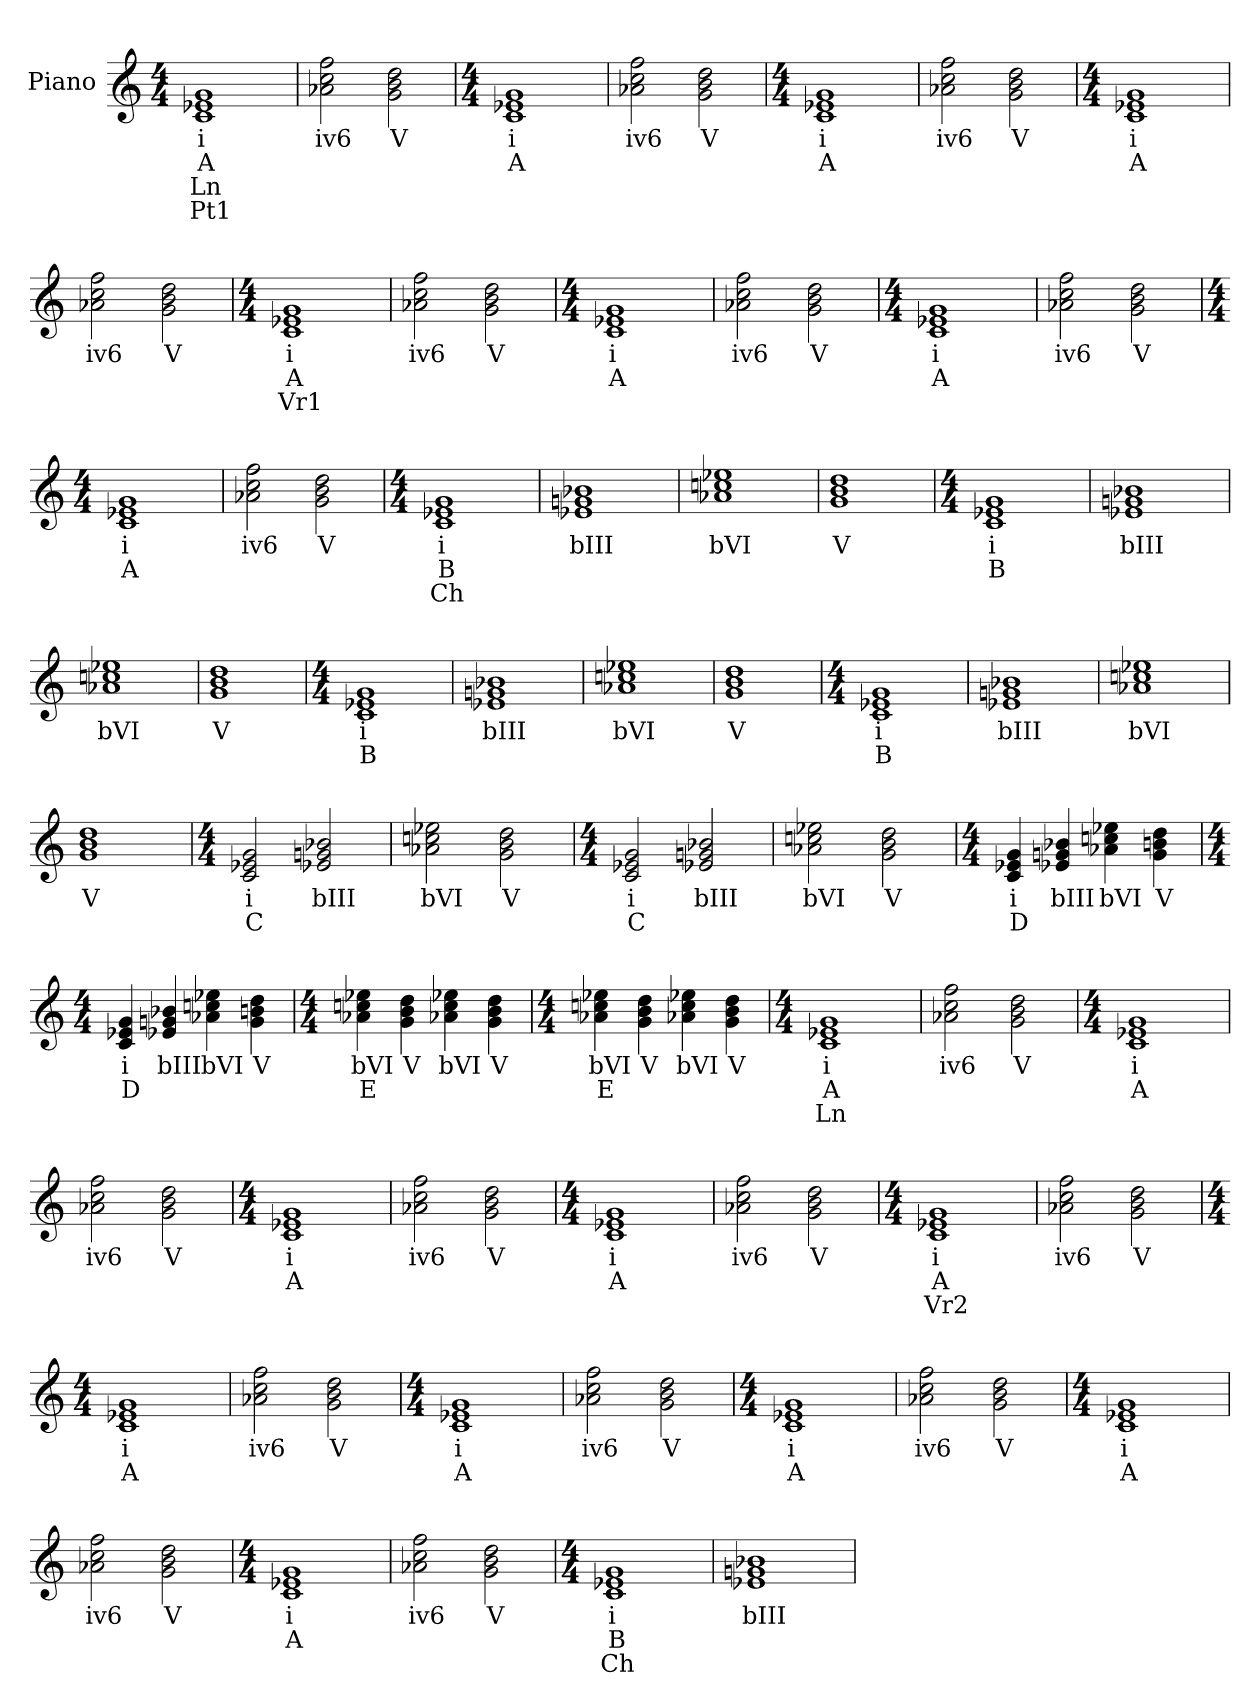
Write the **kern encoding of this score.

**kern	**text	**text	**text	**text
*part1	*part1	*part1	*part1	*part1
*staff1	*staff1	*staff1	*staff1	*staff1
*I"Piano	*	*	*	*
*I'Pno	*	*	*	*
*k[]	*	*	*	*
*C:	*	*	*	*
*M4/4	*	*	*	*
=	=	=	=	=
1c 1e-X 1g	i	A	Ln	Pt1
=	=	=	=	=
*k[]	*	*	*	*
*C:	*	*	*	*
2a-X 2cc 2ff	iv6	.	.	.
2g 2b 2dd	V	.	.	.
=	=	=	=	=
*k[]	*	*	*	*
*C:	*	*	*	*
*M4/4	*	*	*	*
1c 1e-X 1g	i	A	.	.
=	=	=	=	=
*k[]	*	*	*	*
*C:	*	*	*	*
2a-X 2cc 2ff	iv6	.	.	.
2g 2b 2dd	V	.	.	.
=	=	=	=	=
*k[]	*	*	*	*
*C:	*	*	*	*
*M4/4	*	*	*	*
1c 1e-X 1g	i	A	.	.
=	=	=	=	=
*k[]	*	*	*	*
*C:	*	*	*	*
2a-X 2cc 2ff	iv6	.	.	.
2g 2b 2dd	V	.	.	.
=	=	=	=	=
*k[]	*	*	*	*
*C:	*	*	*	*
*M4/4	*	*	*	*
1c 1e-X 1g	i	A	.	.
=	=	=	=	=
*k[]	*	*	*	*
*C:	*	*	*	*
2a-X 2cc 2ff	iv6	.	.	.
2g 2b 2dd	V	.	.	.
=	=	=	=	=
*k[]	*	*	*	*
*C:	*	*	*	*
*M4/4	*	*	*	*
1c 1e-X 1g	i	A	Vr1	.
=	=	=	=	=
*k[]	*	*	*	*
*C:	*	*	*	*
2a-X 2cc 2ff	iv6	.	.	.
2g 2b 2dd	V	.	.	.
=	=	=	=	=
*k[]	*	*	*	*
*C:	*	*	*	*
*M4/4	*	*	*	*
1c 1e-X 1g	i	A	.	.
=	=	=	=	=
*k[]	*	*	*	*
*C:	*	*	*	*
2a-X 2cc 2ff	iv6	.	.	.
2g 2b 2dd	V	.	.	.
=	=	=	=	=
*k[]	*	*	*	*
*C:	*	*	*	*
*M4/4	*	*	*	*
1c 1e-X 1g	i	A	.	.
=	=	=	=	=
*k[]	*	*	*	*
*C:	*	*	*	*
2a-X 2cc 2ff	iv6	.	.	.
2g 2b 2dd	V	.	.	.
=	=	=	=	=
*k[]	*	*	*	*
*C:	*	*	*	*
*M4/4	*	*	*	*
1c 1e-X 1g	i	A	.	.
=	=	=	=	=
*k[]	*	*	*	*
*C:	*	*	*	*
2a-X 2cc 2ff	iv6	.	.	.
2g 2b 2dd	V	.	.	.
=	=	=	=	=
*k[]	*	*	*	*
*C:	*	*	*	*
*M4/4	*	*	*	*
1c 1e-X 1g	i	B	Ch	.
=	=	=	=	=
*k[]	*	*	*	*
*C:	*	*	*	*
1e-X 1gn 1b-X	bIII	.	.	.
=	=	=	=	=
*k[]	*	*	*	*
*C:	*	*	*	*
1a-X 1ccn 1ee-X	bVI	.	.	.
=	=	=	=	=
*k[]	*	*	*	*
*C:	*	*	*	*
1g 1b 1dd	V	.	.	.
=	=	=	=	=
*k[]	*	*	*	*
*C:	*	*	*	*
*M4/4	*	*	*	*
1c 1e-X 1g	i	B	.	.
=	=	=	=	=
*k[]	*	*	*	*
*C:	*	*	*	*
1e-X 1gn 1b-X	bIII	.	.	.
=	=	=	=	=
*k[]	*	*	*	*
*C:	*	*	*	*
1a-X 1ccn 1ee-X	bVI	.	.	.
=	=	=	=	=
*k[]	*	*	*	*
*C:	*	*	*	*
1g 1b 1dd	V	.	.	.
=	=	=	=	=
*k[]	*	*	*	*
*C:	*	*	*	*
*M4/4	*	*	*	*
1c 1e-X 1g	i	B	.	.
=	=	=	=	=
*k[]	*	*	*	*
*C:	*	*	*	*
1e-X 1gn 1b-X	bIII	.	.	.
=	=	=	=	=
*k[]	*	*	*	*
*C:	*	*	*	*
1a-X 1ccn 1ee-X	bVI	.	.	.
=	=	=	=	=
*k[]	*	*	*	*
*C:	*	*	*	*
1g 1b 1dd	V	.	.	.
=	=	=	=	=
*k[]	*	*	*	*
*C:	*	*	*	*
*M4/4	*	*	*	*
1c 1e-X 1g	i	B	.	.
=	=	=	=	=
*k[]	*	*	*	*
*C:	*	*	*	*
1e-X 1gn 1b-X	bIII	.	.	.
=	=	=	=	=
*k[]	*	*	*	*
*C:	*	*	*	*
1a-X 1ccn 1ee-X	bVI	.	.	.
=	=	=	=	=
*k[]	*	*	*	*
*C:	*	*	*	*
1g 1b 1dd	V	.	.	.
=	=	=	=	=
*k[]	*	*	*	*
*C:	*	*	*	*
*M4/4	*	*	*	*
2c 2e-X 2g	i	C	.	.
2e-X 2gn 2b-X	bIII	.	.	.
=	=	=	=	=
*k[]	*	*	*	*
*C:	*	*	*	*
2a-X 2ccn 2ee-X	bVI	.	.	.
2g 2b 2dd	V	.	.	.
=	=	=	=	=
*k[]	*	*	*	*
*C:	*	*	*	*
*M4/4	*	*	*	*
2c 2e-X 2g	i	C	.	.
2e-X 2gn 2b-X	bIII	.	.	.
=	=	=	=	=
*k[]	*	*	*	*
*C:	*	*	*	*
2a-X 2ccn 2ee-X	bVI	.	.	.
2g 2b 2dd	V	.	.	.
=	=	=	=	=
*k[]	*	*	*	*
*C:	*	*	*	*
*M4/4	*	*	*	*
4c 4e-X 4g	i	D	.	.
4e-X 4gn 4b-X	bIII	.	.	.
4a-X 4ccn 4ee-X	bVI	.	.	.
4g 4bn 4dd	V	.	.	.
=	=	=	=	=
*k[]	*	*	*	*
*C:	*	*	*	*
*M4/4	*	*	*	*
4c 4e-X 4g	i	D	.	.
4e-X 4gn 4b-X	bIII	.	.	.
4a-X 4ccn 4ee-X	bVI	.	.	.
4g 4bn 4dd	V	.	.	.
=	=	=	=	=
*k[]	*	*	*	*
*C:	*	*	*	*
*M4/4	*	*	*	*
4a-X 4ccn 4ee-X	bVI	E	.	.
4g 4b 4dd	V	.	.	.
4a-X 4cc 4ee-X	bVI	.	.	.
4g 4b 4dd	V	.	.	.
=	=	=	=	=
*k[]	*	*	*	*
*C:	*	*	*	*
*M4/4	*	*	*	*
4a-X 4ccn 4ee-X	bVI	E	.	.
4g 4b 4dd	V	.	.	.
4a-X 4cc 4ee-X	bVI	.	.	.
4g 4b 4dd	V	.	.	.
=	=	=	=	=
*k[]	*	*	*	*
*C:	*	*	*	*
*M4/4	*	*	*	*
1c 1e-X 1g	i	A	Ln	.
=	=	=	=	=
*k[]	*	*	*	*
*C:	*	*	*	*
2a-X 2cc 2ff	iv6	.	.	.
2g 2b 2dd	V	.	.	.
=	=	=	=	=
*k[]	*	*	*	*
*C:	*	*	*	*
*M4/4	*	*	*	*
1c 1e-X 1g	i	A	.	.
=	=	=	=	=
*k[]	*	*	*	*
*C:	*	*	*	*
2a-X 2cc 2ff	iv6	.	.	.
2g 2b 2dd	V	.	.	.
=	=	=	=	=
*k[]	*	*	*	*
*C:	*	*	*	*
*M4/4	*	*	*	*
1c 1e-X 1g	i	A	.	.
=	=	=	=	=
*k[]	*	*	*	*
*C:	*	*	*	*
2a-X 2cc 2ff	iv6	.	.	.
2g 2b 2dd	V	.	.	.
=	=	=	=	=
*k[]	*	*	*	*
*C:	*	*	*	*
*M4/4	*	*	*	*
1c 1e-X 1g	i	A	.	.
=	=	=	=	=
*k[]	*	*	*	*
*C:	*	*	*	*
2a-X 2cc 2ff	iv6	.	.	.
2g 2b 2dd	V	.	.	.
=	=	=	=	=
*k[]	*	*	*	*
*C:	*	*	*	*
*M4/4	*	*	*	*
1c 1e-X 1g	i	A	Vr2	.
=	=	=	=	=
*k[]	*	*	*	*
*C:	*	*	*	*
2a-X 2cc 2ff	iv6	.	.	.
2g 2b 2dd	V	.	.	.
=	=	=	=	=
*k[]	*	*	*	*
*C:	*	*	*	*
*M4/4	*	*	*	*
1c 1e-X 1g	i	A	.	.
=	=	=	=	=
*k[]	*	*	*	*
*C:	*	*	*	*
2a-X 2cc 2ff	iv6	.	.	.
2g 2b 2dd	V	.	.	.
=	=	=	=	=
*k[]	*	*	*	*
*C:	*	*	*	*
*M4/4	*	*	*	*
1c 1e-X 1g	i	A	.	.
=	=	=	=	=
*k[]	*	*	*	*
*C:	*	*	*	*
2a-X 2cc 2ff	iv6	.	.	.
2g 2b 2dd	V	.	.	.
=	=	=	=	=
*k[]	*	*	*	*
*C:	*	*	*	*
*M4/4	*	*	*	*
1c 1e-X 1g	i	A	.	.
=	=	=	=	=
*k[]	*	*	*	*
*C:	*	*	*	*
2a-X 2cc 2ff	iv6	.	.	.
2g 2b 2dd	V	.	.	.
=	=	=	=	=
*k[]	*	*	*	*
*C:	*	*	*	*
*M4/4	*	*	*	*
1c 1e-X 1g	i	A	.	.
=	=	=	=	=
*k[]	*	*	*	*
*C:	*	*	*	*
2a-X 2cc 2ff	iv6	.	.	.
2g 2b 2dd	V	.	.	.
=	=	=	=	=
*k[]	*	*	*	*
*C:	*	*	*	*
*M4/4	*	*	*	*
1c 1e-X 1g	i	A	.	.
=	=	=	=	=
*k[]	*	*	*	*
*C:	*	*	*	*
2a-X 2cc 2ff	iv6	.	.	.
2g 2b 2dd	V	.	.	.
=	=	=	=	=
*k[]	*	*	*	*
*C:	*	*	*	*
*M4/4	*	*	*	*
1c 1e-X 1g	i	B	Ch	.
=	=	=	=	=
*k[]	*	*	*	*
*C:	*	*	*	*
1e-X 1gn 1b-X	bIII	.	.	.
=	=	=	=	=
*-	*-	*-	*-	*-
